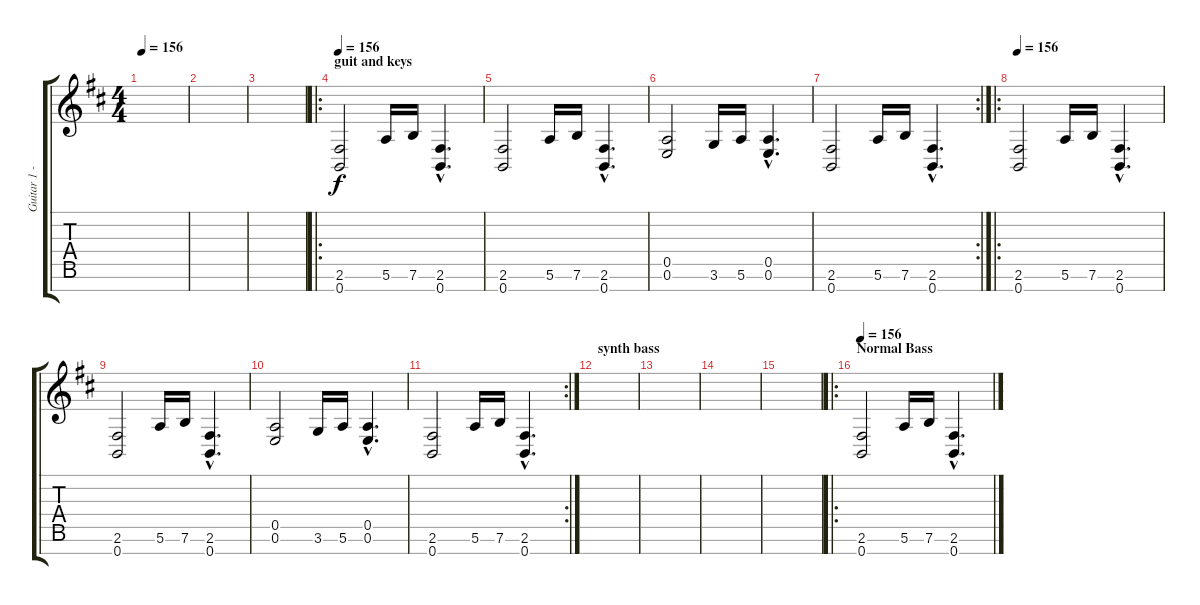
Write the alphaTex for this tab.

\track ("Guitar 1 - Main Guitar" "Guitar 1 -") {instrument acousticguitarsteel}
\staff {score tabs}
\tuning (E4 B3 G3 D3 A2 E2 B1) {hide}
\ts (4 4)
\tempo 156
\clef g2
\ks bminor
|
|
|
\ro
\section ("" "guit and keys")
\tempo 156
(2.6 0.7).2{instrument distortionguitar} 5.6.16 7.6.16 (2.6{hac} 0.7{hac}).4{d} |
(2.6 0.7).2{instrument distortionguitar} 5.6.16 7.6.16 (2.6{hac} 0.7{hac}).4{d} |
(0.5 0.6).2 3.6.16 5.6.16 (0.5{hac} 0.6{hac}).4{d} |
\rc 2
(2.6 0.7).2{instrument distortionguitar} 5.6.16 7.6.16 (2.6{hac} 0.7{hac}).4{d} |
\ro
\tempo 156
(2.6 0.7).2{instrument distortionguitar} 5.6.16 7.6.16 (2.6{hac} 0.7{hac}).4{d} |
(2.6 0.7).2{instrument distortionguitar} 5.6.16 7.6.16 (2.6{hac} 0.7{hac}).4{d} |
(0.5 0.6).2 3.6.16 5.6.16 (0.5{hac} 0.6{hac}).4{d} |
\rc 2
(2.6 0.7).2{instrument distortionguitar} 5.6.16 7.6.16 (2.6{hac} 0.7{hac}).4{d} |
\section ("" "synth bass")
|
|
|
|
\ro
\section ("" "Normal Bass")
\tempo 156
(2.6 0.7).2{instrument distortionguitar} 5.6.16 7.6.16 (2.6{hac} 0.7{hac}).4{d}
